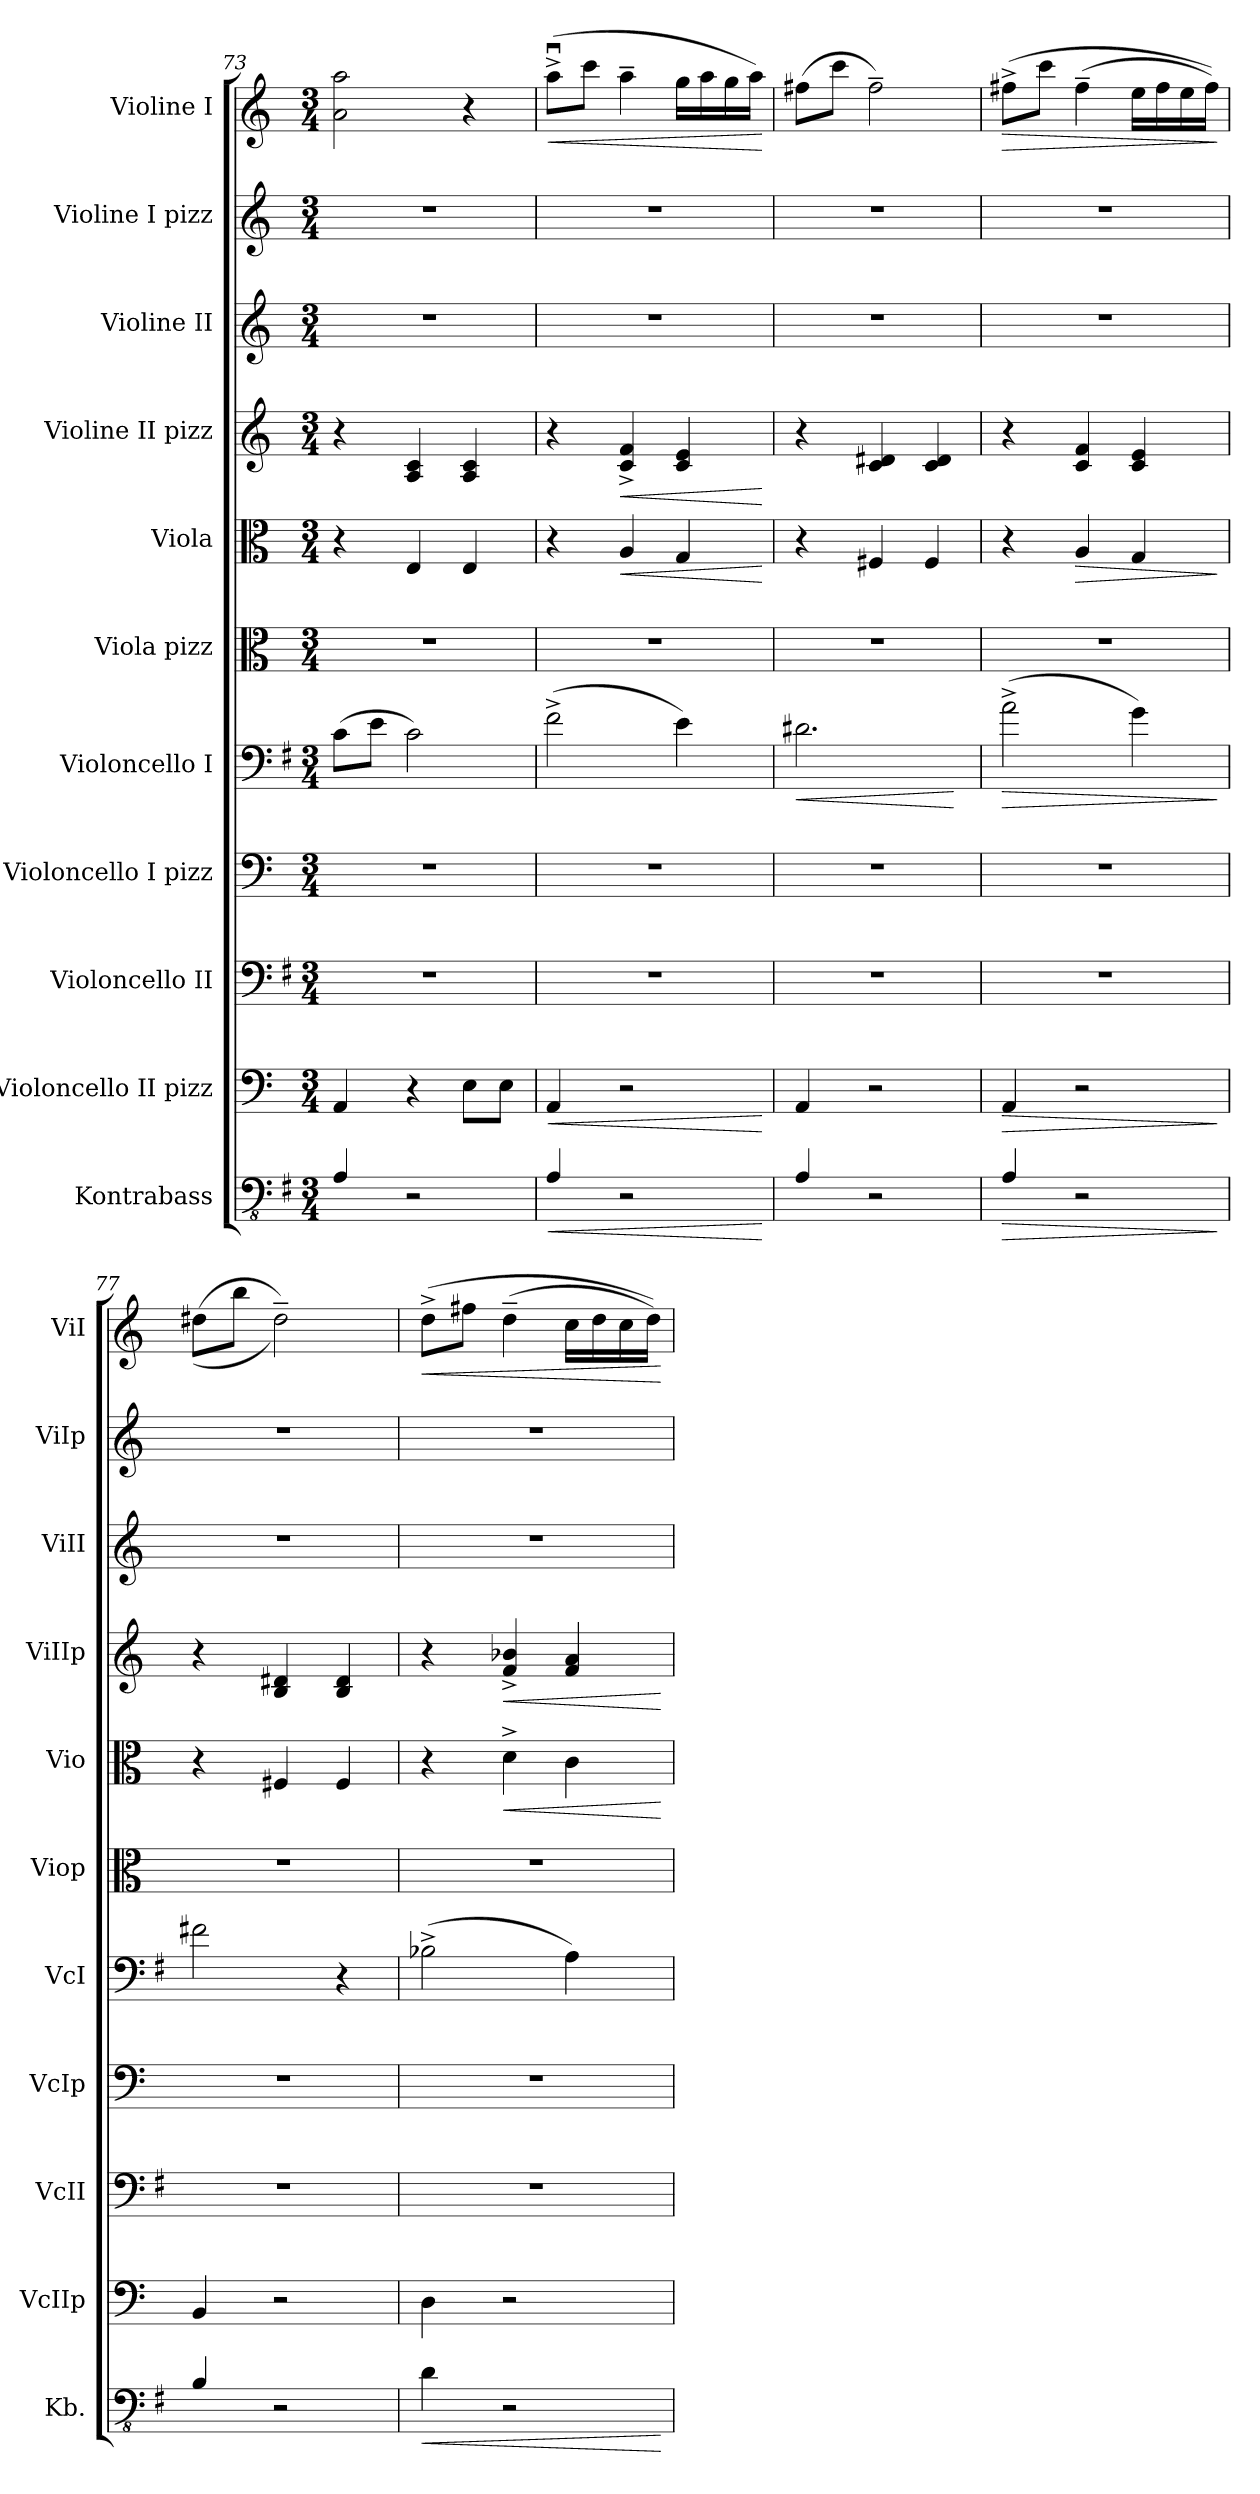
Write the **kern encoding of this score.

**kern	**dynam	**kern	**dynam	**kern	**kern	**kern	**dynam	**kern	**kern	**dynam	**kern	**dynam	**kern	**kern	**kern	**dynam
*part11	*part11	*part10	*part10	*part9	*part8	*part7	*part7	*part6	*part5	*part5	*part4	*part4	*part3	*part2	*part1	*part1
*staff11	*staff11	*staff10	*staff10	*staff9	*staff8	*staff7	*staff7	*staff6	*staff5	*staff5	*staff4	*staff4	*staff3	*staff2	*staff1	*staff1
*I"Kontrabass	*	*I"Violoncello II pizz	*	*I"Violoncello II	*I"Violoncello I pizz	*I"Violoncello I	*	*I"Viola pizz	*I"Viola	*	*I"Violine II  pizz	*	*I"Violine II	*I"Violine I pizz	*I"Violine I	*
*I'Kb.	*	*I'VcIIp	*	*I'VcII	*I'VcIp	*I'VcI	*	*I'Viop	*I'Vio	*	*I'ViIIp	*	*I'ViII	*I'ViIp	*I'ViI	*
*clefFv4	*	*clefF4	*	*clefF4	*clefF4	*clefF4	*	*clefC3	*clefC3	*	*clefG2	*	*clefG2	*clefG2	*clefG2	*
*ITrd7c12	*	*	*	*	*	*	*	*	*	*	*	*	*	*	*	*
*k[f#]	*	*k[]	*	*k[f#]	*k[]	*k[f#]	*	*k[]	*k[]	*	*k[]	*	*k[]	*k[]	*k[]	*
*M3/4	*	*M3/4	*	*M3/4	*M3/4	*M3/4	*	*M3/4	*M3/4	*	*M3/4	*	*M3/4	*M3/4	*M3/4	*
=73	=73	=73	=73	=73	=73	=73	=73	=73	=73	=73	=73	=73	=73	=73	=73	=73
4AAA/	.	4AA/	.	2.r	2.r	(8c\L	.	2.r	4r	.	4r	.	2.r	2.r	2a\ 2aa\	.
.	.	.	.	.	.	8e\J	.	.	.	.	.	.	.	.	.	.
2r	.	4r	.	.	.	2c\)	.	.	4E/	.	4A/ 4c/	.	.	.	.	.
.	.	8E\L	.	.	.	.	.	.	4E/	.	4A/ 4c/	.	.	.	4r	.
.	.	8E\J	.	.	.	.	.	.	.	.	.	.	.	.	.	.
=74	=74	=74	=74	=74	=74	=74	=74	=74	=74	=74	=74	=74	=74	=74	=74	=74
!	!LO:HP:b	!	!LO:HP:b	!	!	!	!	!	!	!	!	!	!	!	!	!LO:HP:b
4AAA/	<	4AA/	<	2.r	2.r	(2f#^\	.	2.r	4r	.	4r	.	2.r	2.r	(8aau^\L	<
.	.	.	.	.	.	.	.	.	.	.	.	.	.	.	8ccc\J	.
!	!	!	!	!	!	!	!	!	!	!LO:HP:b	!	!LO:HP:b	!	!	!	!
2r	.	2r	.	.	.	.	.	.	4A/	<	4c/^ 4f/^	<	.	.	4aa~\	.
.	.	.	.	.	.	4e\)	.	.	4G/	.	4c/ 4e/	.	.	.	16gg\LL	.
.	.	.	.	.	.	.	.	.	.	.	.	.	.	.	16aa\	.
.	.	.	.	.	.	.	.	.	.	.	.	.	.	.	16gg\	.
.	.	.	.	.	.	.	.	.	.	.	.	.	.	.	16aa\JJ)	.
.	[	.	[	.	.	.	.	.	.	[	.	[	.	.	.	[
=75	=75	=75	=75	=75	=75	=75	=75	=75	=75	=75	=75	=75	=75	=75	=75	=75
!	!	!	!	!	!	!	!LO:HP:b	!	!	!	!	!	!	!	!	!
4AAA/	.	4AA/	.	2.r	2.r	2.d#X\	<	2.r	4r	.	4r	.	2.r	2.r	(8ff#X\L	.
.	.	.	.	.	.	.	.	.	.	.	.	.	.	.	8ccc\J	.
2r	.	2r	.	.	.	.	.	.	4F#X/	.	4c/ 4d#X/	.	.	.	2ff#~\)	.
.	.	.	.	.	.	.	.	.	4F#/	.	4c/ 4d#/	.	.	.	.	.
.	.	.	.	.	.	.	[	.	.	.	.	.	.	.	.	.
=76	=76	=76	=76	=76	=76	=76	=76	=76	=76	=76	=76	=76	=76	=76	=76	=76
!	!LO:HP:b	!	!LO:HP:b	!	!	!	!LO:HP:b	!	!	!	!	!	!	!	!	!LO:HP:b
4AAA/	>	4AA/	>	2.r	2.r	(2a^\	>	2.r	4r	.	4r	.	2.r	2.r	(8ff#X^\L	>
.	.	.	.	.	.	.	.	.	.	.	.	.	.	.	8ccc\J	.
!	!	!	!	!	!	!	!	!	!	!LO:HP:b	!	!	!	!	!	!
2r	.	2r	.	.	.	.	.	.	4A/	>	4c/ 4f/	.	.	.	(4ff#~\	.
.	.	.	.	.	.	4g\)	.	.	4G/	.	4c/ 4e/	.	.	.	16ee\LL	.
.	.	.	.	.	.	.	.	.	.	.	.	.	.	.	16ff#\	.
.	.	.	.	.	.	.	.	.	.	.	.	.	.	.	16ee\	.
.	.	.	.	.	.	.	.	.	.	.	.	.	.	.	16ff#\JJ))	.
.	]	.	]	.	.	.	]	.	.	]	.	.	.	.	.	]
!!LO:PB:g=z
=77	=77	=77	=77	=77	=77	=77	=77	=77	=77	=77	=77	=77	=77	=77	=77	=77
4BBB/	.	4BB/	.	2.r	2.r	2f#X\	.	2.r	4r	.	4r	.	2.r	2.r	((8dd#X\L	.
.	.	.	.	.	.	.	.	.	.	.	.	.	.	.	8bb\J	.
2r	.	2r	.	.	.	.	.	.	4F#X/	.	4B/ 4d#X/	.	.	.	2dd#~\))	.
.	.	.	.	.	.	4r	.	.	4F#/	.	4B/ 4d#/	.	.	.	.	.
=78	=78	=78	=78	=78	=78	=78	=78	=78	=78	=78	=78	=78	=78	=78	=78	=78
!	!LO:HP:b	!	!	!	!	!	!	!	!	!	!	!	!	!	!	!LO:HP:b
4DD\	<	4D\	.	2.r	2.r	(2B-X^\	.	2.r	4r	.	4r	.	2.r	2.r	(8dd^\L	<
.	.	.	.	.	.	.	.	.	.	.	.	.	.	.	8ff#X\J	.
!	!	!	!	!	!	!	!	!	!	!LO:HP:b	!	!LO:HP:b	!	!	!	!
2r	.	2r	.	.	.	.	.	.	4d^\	<	4f/^ 4b-X/^	<	.	.	(4dd~\	.
.	.	.	.	.	.	4A\)	.	.	4c\	.	4f/ 4a/	.	.	.	16cc\LL	.
.	.	.	.	.	.	.	.	.	.	.	.	.	.	.	16dd\	.
.	.	.	.	.	.	.	.	.	.	.	.	.	.	.	16cc\	.
.	.	.	.	.	.	.	.	.	.	.	.	.	.	.	16dd\JJ))	.
.	[	.	.	.	.	.	.	.	.	[	.	[	.	.	.	[
=	=	=	=	=	=	=	=	=	=	=	=	=	=	=	=	=
*-	*-	*-	*-	*-	*-	*-	*-	*-	*-	*-	*-	*-	*-	*-	*-	*-
